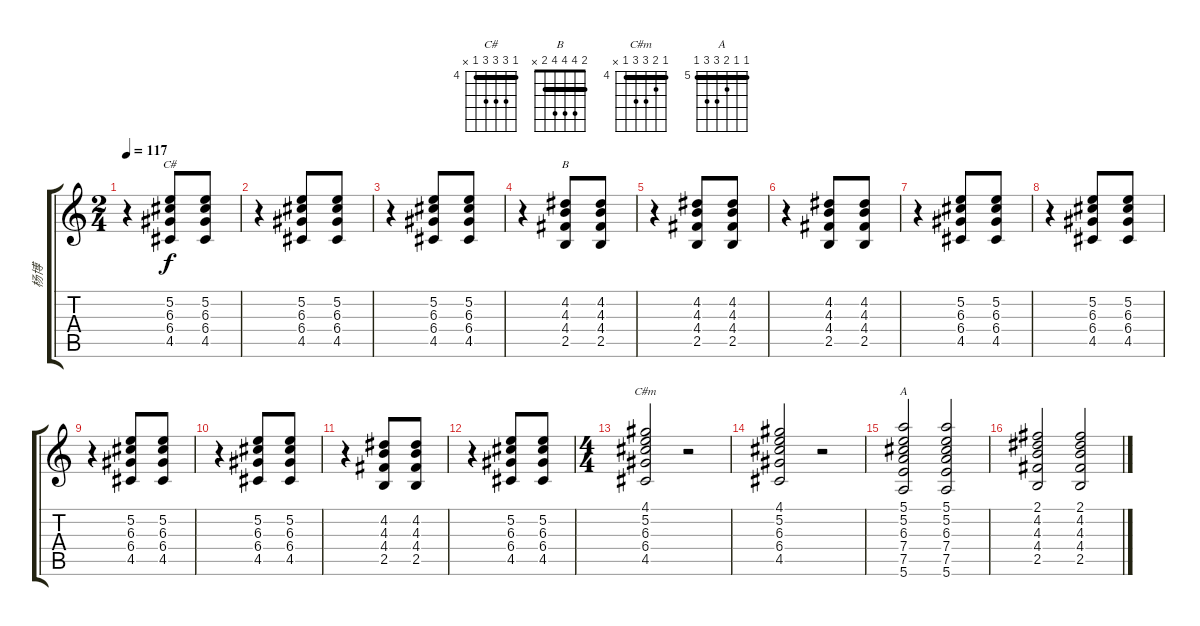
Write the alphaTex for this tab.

\track ("杨博" "杨博") {instrument distortionguitar}
\staff {score tabs}
\tuning (E4 B3 G3 D3 A2 E2) {hide}
\chord ("C#" 4 6 6 6 4 x) {firstfret 4 barre 4}
\chord ("B" 2 4 4 4 2 x) {barre 2}
\chord ("C#m" 4 5 6 6 4 x) {firstfret 4 barre 4}
\chord ("A" 5 5 6 7 7 5) {firstfret 5 barre 5}
\ts (2 4)
\tempo 117
\clef g2
\ks c
r.4{dy f} (5.2 6.3 6.4 4.5).8{ch "C#"} (5.2 6.3 6.4 4.5).8 |
r.4 (5.2 6.3 6.4 4.5).8 (5.2 6.3 6.4 4.5).8 |
r.4 (5.2 6.3 6.4 4.5).8 (5.2 6.3 6.4 4.5).8 |
r.4 (4.2 4.3 4.4 2.5).8{ch "B"} (4.2 4.3 4.4 2.5).8 |
r.4 (4.2 4.3 4.4 2.5).8 (4.2 4.3 4.4 2.5).8 |
r.4 (4.2 4.3 4.4 2.5).8 (4.2 4.3 4.4 2.5).8 |
r.4 (5.2 6.3 6.4 4.5).8 (5.2 6.3 6.4 4.5).8 |
r.4 (5.2 6.3 6.4 4.5).8 (5.2 6.3 6.4 4.5).8 |
r.4 (5.2 6.3 6.4 4.5).8 (5.2 6.3 6.4 4.5).8 |
r.4 (5.2 6.3 6.4 4.5).8 (5.2 6.3 6.4 4.5).8 |
r.4 (4.2 4.3 4.4 2.5).8 (4.2 4.3 4.4 2.5).8 |
r.4 (5.2 6.3 6.4 4.5).8 (5.2 6.3 6.4 4.5).8 |
\ts (4 4)
(4.1 5.2 6.3 6.4 4.5).2{ch "C#m"} r.2 |
(4.1 5.2 6.3 6.4 4.5).2 r.2 |
(5.1 5.2 6.3 7.4 7.5 5.6).2{ch "A"} (5.1 5.2 6.3 7.4 7.5 5.6).2 |
(2.1 4.2 4.3 4.4 2.5).2 (2.1 4.2 4.3 4.4 2.5).2
